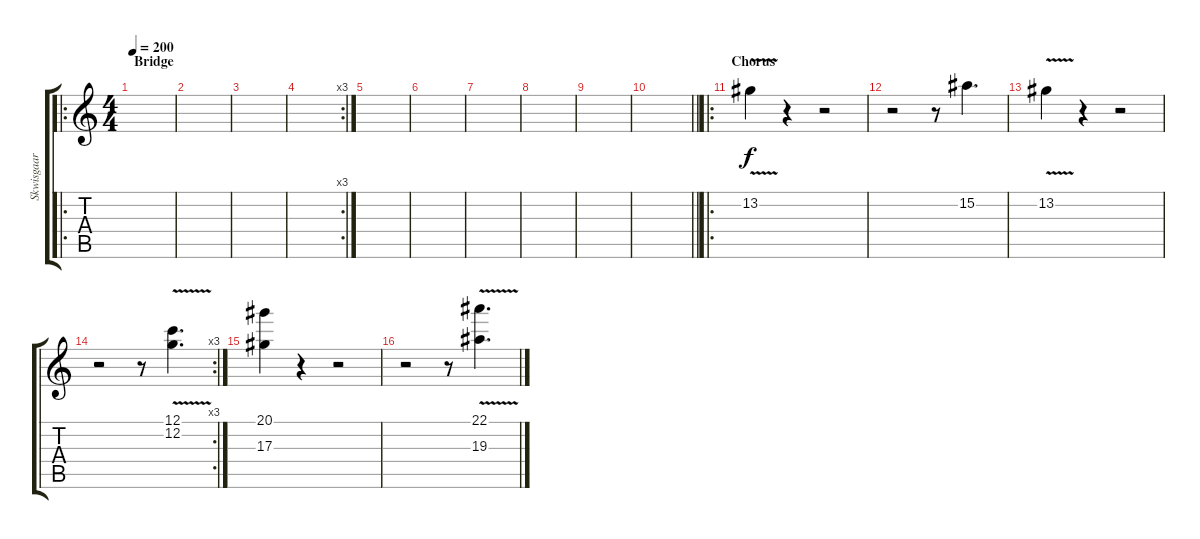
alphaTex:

\track ("Skwisgaar Skwigelf (Harmony Guitar 1)" "Skwisgaar ") {instrument distortionguitar}
\staff {score tabs}
\tuning (C4 G3 Eb3 Bb2 F2 C2) {hide}
\ro
\ts (4 4)
\section ("" "Bridge")
\tempo 200
\clef g2
\ks c
|
|
|
\rc 3
|
|
|
|
|
|
\barLineRight lightlight
|
\ro
\section ("" "Chorus")
13.2{v}.4{volume 9} r.4 r.2 |
r.2 r.8 15.2.4{d} |
13.2{v}.4 r.4 r.2 |
\rc 3
r.2 r.8 (12.1{v} 12.2{v}).4{d} |
(20.1 17.3).4 r.4 r.2 |
r.2 r.8 (22.1{v} 19.3{v}).4{d}
